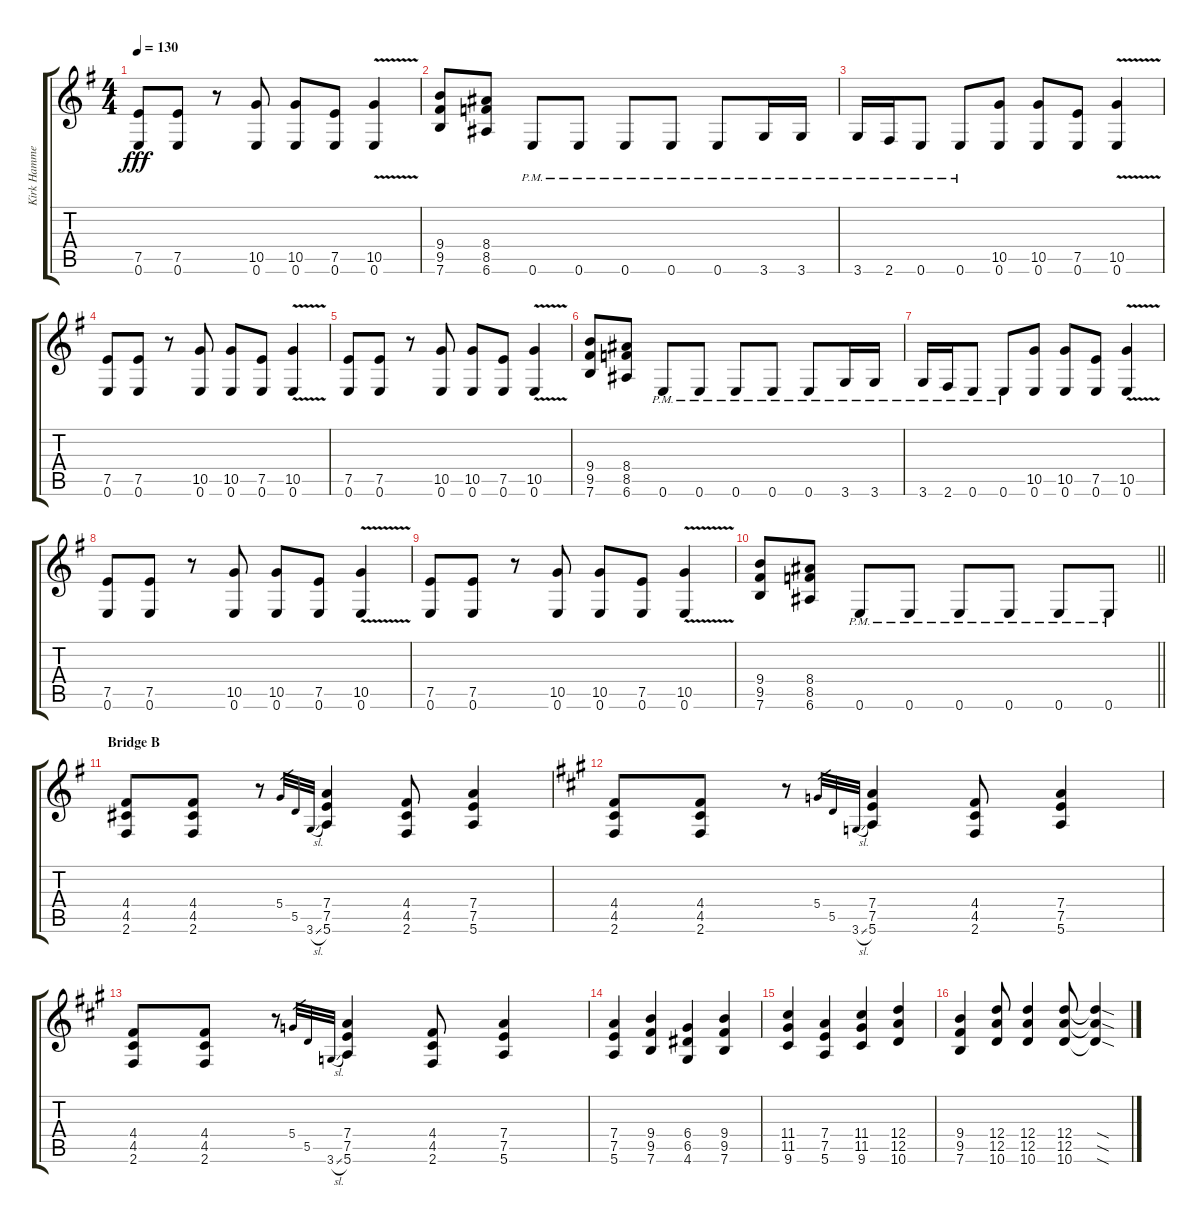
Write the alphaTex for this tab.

\track ("Kirk Hammet" "Kirk Hamme") {instrument distortionguitar}
\staff {score tabs}
\tuning (E4 B3 G3 D3 A2 E2) {hide}
\ts (4 4)
\tempo 130
\clef g2
\ks eminor
(7.5 0.6).8{dy fff} (7.5 0.6).8 r.8 (10.5 0.6).8 (10.5 0.6).8 (7.5 0.6).8 (10.5{v} 0.6).4 |
(9.4 9.5 7.6).8 (8.4 8.5 6.6).8 0.6{pm}.8 0.6{pm}.8 0.6{pm}.8 0.6{pm}.8 0.6{pm}.8 3.6{pm}.16 3.6{pm}.16 |
3.6{pm}.16 2.6{pm}.16 0.6{pm}.8 0.6{pm}.8 (10.5 0.6).8 (10.5 0.6).8 (7.5 0.6).8 (10.5{v} 0.6).4 |
(7.5 0.6).8 (7.5 0.6).8 r.8 (10.5 0.6).8 (10.5 0.6).8 (7.5 0.6).8 (10.5{v} 0.6).4 |
(7.5 0.6).8 (7.5 0.6).8 r.8 (10.5 0.6).8 (10.5 0.6).8 (7.5 0.6).8 (10.5{v} 0.6).4 |
(9.4 9.5 7.6).8 (8.4 8.5 6.6).8 0.6{pm}.8 0.6{pm}.8 0.6{pm}.8 0.6{pm}.8 0.6{pm}.8 3.6{pm}.16 3.6{pm}.16 |
3.6{pm}.16 2.6{pm}.16 0.6{pm}.8 0.6{pm}.8 (10.5 0.6).8 (10.5 0.6).8 (7.5 0.6).8 (10.5{v} 0.6).4 |
(7.5 0.6).8 (7.5 0.6).8 r.8 (10.5 0.6).8 (10.5 0.6).8 (7.5 0.6).8 (10.5{v} 0.6).4 |
(7.5 0.6).8 (7.5 0.6).8 r.8 (10.5 0.6).8 (10.5 0.6).8 (7.5 0.6).8 (10.5{v} 0.6).4 |
\barLineRight lightlight
(9.4 9.5 7.6).8 (8.4 8.5 6.6).8 0.6{pm}.8 0.6{pm}.8 0.6{pm}.8 0.6{pm}.8 0.6{pm}.8 0.6{pm}.8 |
\section ("" "Bridge B")
(4.4 4.5 2.6).8 (4.4 4.5 2.6).8 r.8 5.4.32{gr} 5.5.32{gr} 3.6{sl}.32{gr} (7.4 7.5 5.6).4 (4.4 4.5 2.6).8 (7.4 7.5 5.6).4 |
\ks f#minor
(4.4 4.5 2.6).8 (4.4 4.5 2.6).8 r.8 5.4.32{gr} 5.5.32{gr} 3.6{sl}.32{gr} (7.4 7.5 5.6).4 (4.4 4.5 2.6).8 (7.4 7.5 5.6).4 |
(4.4 4.5 2.6).8 (4.4 4.5 2.6).8 r.8 5.4.32{gr} 5.5.32{gr} 3.6{sl}.32{gr} (7.4 7.5 5.6).4 (4.4 4.5 2.6).8 (7.4 7.5 5.6).4 |
(7.4 7.5 5.6).4 (9.4 9.5 7.6).4 (6.4 6.5 4.6).4 (9.4 9.5 7.6).4 |
(11.4 11.5 9.6).4 (7.4 7.5 5.6).4 (11.4 11.5 9.6).4 (12.4 12.5 10.6).4 |
(9.4 9.5 7.6).4 (12.4 12.5 10.6).8 (12.4 12.5 10.6).4 (12.4 12.5 10.6).8 (12.4{sod t} 12.5{sod t} 10.6{sod t}).4
